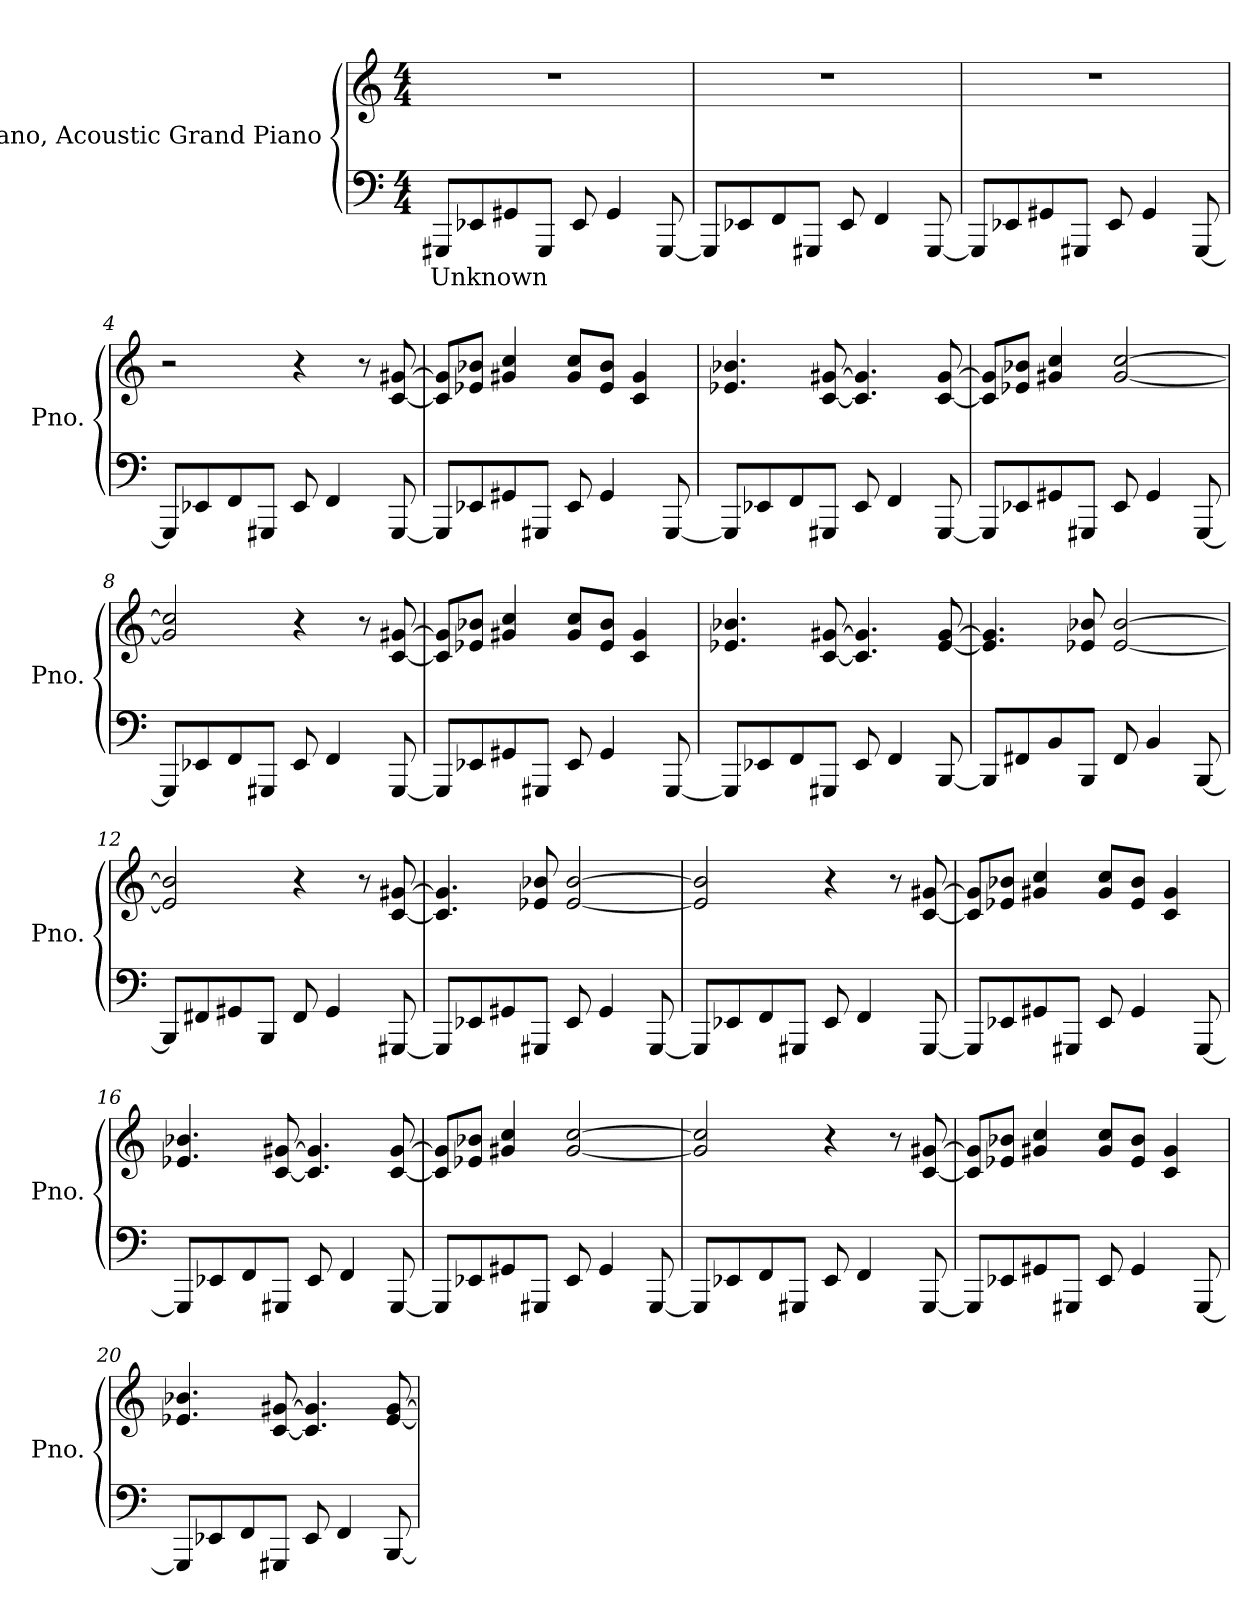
**kern	**text	**kern
*part2	*part2	*part1
*staff2	*staff2	*staff1
*I"Piano, Acoustic Grand Piano	*	*I"Piano, Acoustic Grand Piano
*I'Pno.	*	*I'Pno.
*clefF4	*	*clefG2
*k[]	*	*k[]
*M4/4	*	*M4/4
*MM175	*	*MM175
=1	=1	=1
!	!LO:LY:b	!
8GGG#X/L	Unknown	1r
8EE-X/	.	.
8GG#X/	.	.
8GGG#/J	.	.
8EE-/	.	.
4GG#/	.	.
[8GGG#/	.	.
=2	=2	=2
8GGG#/L]	.	1r
8EE-X/	.	.
8FF/	.	.
8GGG#X/J	.	.
8EE-/	.	.
4FF/	.	.
[8GGG#/	.	.
!!LO:LB:g=z
=3	=3	=3
8GGG#/L]	.	1r
8EE-X/	.	.
8GG#X/	.	.
8GGG#X/J	.	.
8EE-/	.	.
4GG#/	.	.
[8GGG#/	.	.
=4	=4	=4
8GGG#/L]	.	2r
8EE-X/	.	.
8FF/	.	.
8GGG#X/J	.	.
8EE-/	.	4r
4FF/	.	.
.	.	8r
[8GGG#/	.	[8c/ [8g#X/
=5	=5	=5
8GGG#/L]	.	8c/] 8g#/]L
8EE-X/	.	8e-X/ 8b-X/J
8GG#X/	.	4g#X/ 4cc/
8GGG#X/J	.	.
8EE-/	.	8g#/ 8cc/L
4GG#/	.	8e-/ 8b-/J
.	.	4c/ 4g#/
[8GGG#/	.	.
!!LO:LB:g=z
=6	=6	=6
8GGG#/L]	.	4.e-X/ 4.b-X/
8EE-X/	.	.
8FF/	.	.
8GGG#X/J	.	[8c/ [8g#X/
8EE-/	.	4.c/] 4.g#/]
4FF/	.	.
[8GGG#/	.	[8c/ [8g#/
=7	=7	=7
8GGG#/L]	.	8c/] 8g#/]L
8EE-X/	.	8e-X/ 8b-X/J
8GG#X/	.	4g#X/ 4cc/
8GGG#X/J	.	.
8EE-/	.	[2g#/ [2cc/
4GG#/	.	.
[8GGG#/	.	.
=8	=8	=8
8GGG#/L]	.	2g#/] 2cc/]
8EE-X/	.	.
8FF/	.	.
8GGG#X/J	.	.
8EE-/	.	4r
4FF/	.	.
.	.	8r
[8GGG#/	.	[8c/ [8g#X/
!!LO:LB:g=z
=9	=9	=9
8GGG#/L]	.	8c/] 8g#/]L
8EE-X/	.	8e-X/ 8b-X/J
8GG#X/	.	4g#X/ 4cc/
8GGG#X/J	.	.
8EE-/	.	8g#/ 8cc/L
4GG#/	.	8e-/ 8b-/J
.	.	4c/ 4g#/
[8GGG#/	.	.
=10	=10	=10
8GGG#/L]	.	4.e-X/ 4.b-X/
8EE-X/	.	.
8FF/	.	.
8GGG#X/J	.	[8c/ [8g#X/
8EE-/	.	4.c/] 4.g#/]
4FF/	.	.
[8BBB/	.	[8e-/ [8g#/
=11	=11	=11
8BBB/L]	.	4.e-/] 4.g#/]
8FF#X/	.	.
8BB/	.	.
8BBB/J	.	8e-X/ 8b-X/
8FF#/	.	[2e-/ [2b-/
4BB/	.	.
[8BBB/	.	.
!!LO:LB:g=z
=12	=12	=12
8BBB/L]	.	2e-/] 2b-/]
8FF#X/	.	.
8GG#X/	.	.
8BBB/J	.	.
8FF#/	.	4r
4GG#/	.	.
.	.	8r
[8GGG#X/	.	[8c/ [8g#X/
=13	=13	=13
8GGG#/L]	.	4.c/] 4.g#/]
8EE-X/	.	.
8GG#X/	.	.
8GGG#X/J	.	8e-X/ 8b-X/
8EE-/	.	[2e-/ [2b-/
4GG#/	.	.
[8GGG#/	.	.
=14	=14	=14
8GGG#/L]	.	2e-/] 2b-/]
8EE-X/	.	.
8FF/	.	.
8GGG#X/J	.	.
8EE-/	.	4r
4FF/	.	.
.	.	8r
[8GGG#/	.	[8c/ [8g#X/
!!LO:LB:g=z
=15	=15	=15
8GGG#/L]	.	8c/] 8g#/]L
8EE-X/	.	8e-X/ 8b-X/J
8GG#X/	.	4g#X/ 4cc/
8GGG#X/J	.	.
8EE-/	.	8g#/ 8cc/L
4GG#/	.	8e-/ 8b-/J
.	.	4c/ 4g#/
[8GGG#/	.	.
=16	=16	=16
8GGG#/L]	.	4.e-X/ 4.b-X/
8EE-X/	.	.
8FF/	.	.
8GGG#X/J	.	[8c/ [8g#X/
8EE-/	.	4.c/] 4.g#/]
4FF/	.	.
[8GGG#/	.	[8c/ [8g#/
=17	=17	=17
8GGG#/L]	.	8c/] 8g#/]L
8EE-X/	.	8e-X/ 8b-X/J
8GG#X/	.	4g#X/ 4cc/
8GGG#X/J	.	.
8EE-/	.	[2g#/ [2cc/
4GG#/	.	.
[8GGG#/	.	.
!!LO:PB:g=z
=18	=18	=18
8GGG#/L]	.	2g#/] 2cc/]
8EE-X/	.	.
8FF/	.	.
8GGG#X/J	.	.
8EE-/	.	4r
4FF/	.	.
.	.	8r
[8GGG#/	.	[8c/ [8g#X/
=19	=19	=19
8GGG#/L]	.	8c/] 8g#/]L
8EE-X/	.	8e-X/ 8b-X/J
8GG#X/	.	4g#X/ 4cc/
8GGG#X/J	.	.
8EE-/	.	8g#/ 8cc/L
4GG#/	.	8e-/ 8b-/J
.	.	4c/ 4g#/
[8GGG#/	.	.
=20	=20	=20
8GGG#/L]	.	4.e-X/ 4.b-X/
8EE-X/	.	.
8FF/	.	.
8GGG#X/J	.	[8c/ [8g#X/
8EE-/	.	4.c/] 4.g#/]
4FF/	.	.
[8BBB/	.	[8e-/ [8g#/
=	=	=
*-	*-	*-
